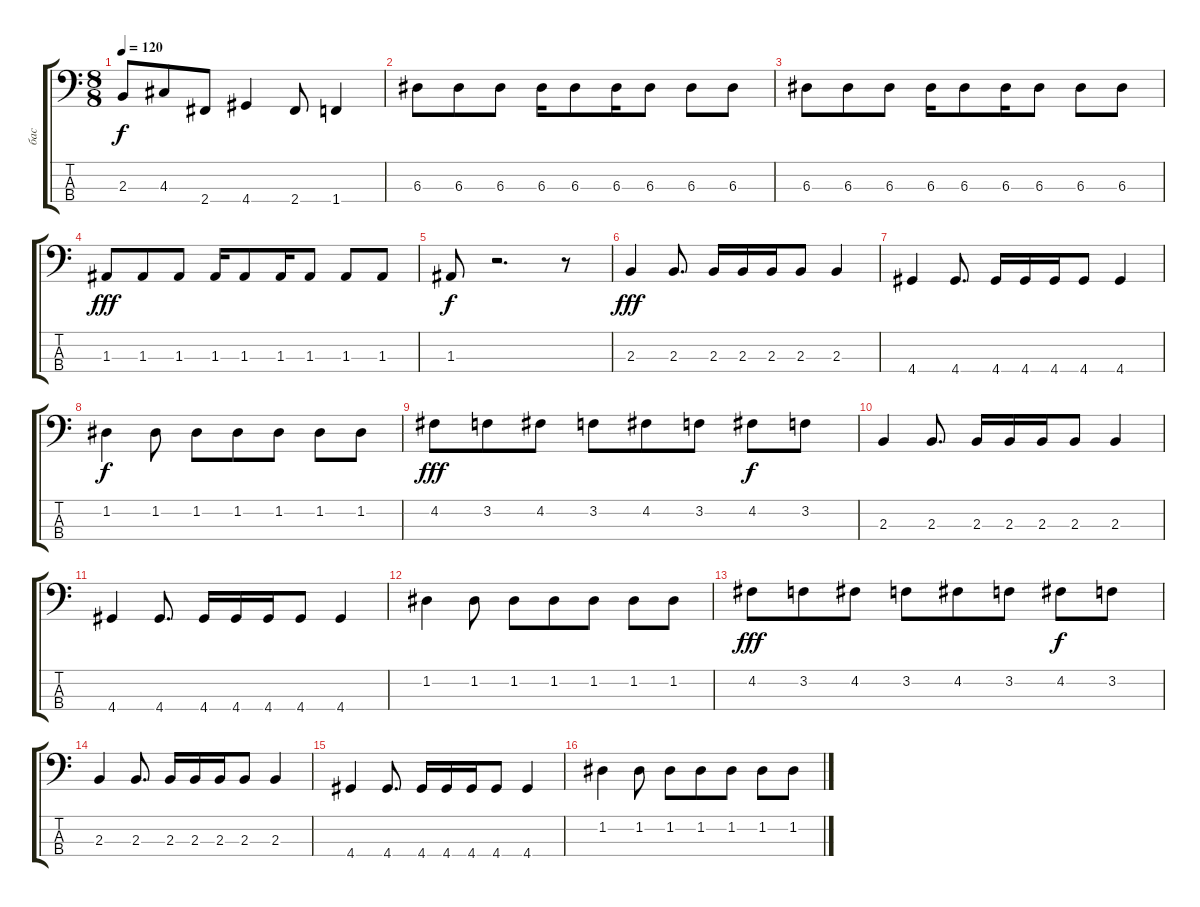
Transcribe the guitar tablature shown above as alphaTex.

\track ("бас" "бас") {instrument electricbassfinger}
\staff {score tabs}
\tuning (G2 D2 A1 E1) {hide}
\ts (8 8)
\tempo 120
\clef f4
\ks c
2.3.8{dy f} 4.3.8 2.4.8 4.4.4 2.4.8 1.4.4 |
6.3.8 6.3.8 6.3.8 6.3.16 6.3.8 6.3.16 6.3.8 6.3.8 6.3.8 |
6.3.8 6.3.8 6.3.8 6.3.16 6.3.8 6.3.16 6.3.8 6.3.8 6.3.8 |
1.3.8{dy fff} 1.3.8 1.3.8 1.3.16 1.3.8 1.3.16 1.3.8 1.3.8 1.3.8 |
1.3.8{dy f} r.2{d} r.8 |
2.3.4{dy fff} 2.3.8{d} 2.3.16 2.3.16 2.3.16 2.3.8 2.3.4 |
4.4.4 4.4.8{d} 4.4.16 4.4.16 4.4.16 4.4.8 4.4.4 |
1.2.4{dy f} 1.2.8 1.2.8 1.2.8 1.2.8 1.2.8 1.2.8 |
4.2.8{dy fff} 3.2.8 4.2.8 3.2.8 4.2.8 3.2.8 4.2.8{dy f} 3.2.8 |
2.3.4 2.3.8{d} 2.3.16 2.3.16 2.3.16 2.3.8 2.3.4 |
4.4.4 4.4.8{d} 4.4.16 4.4.16 4.4.16 4.4.8 4.4.4 |
1.2.4 1.2.8 1.2.8 1.2.8 1.2.8 1.2.8 1.2.8 |
4.2.8{dy fff} 3.2.8 4.2.8 3.2.8 4.2.8 3.2.8 4.2.8{dy f} 3.2.8 |
2.3.4 2.3.8{d} 2.3.16 2.3.16 2.3.16 2.3.8 2.3.4 |
4.4.4 4.4.8{d} 4.4.16 4.4.16 4.4.16 4.4.8 4.4.4 |
1.2.4 1.2.8 1.2.8 1.2.8 1.2.8 1.2.8 1.2.8
